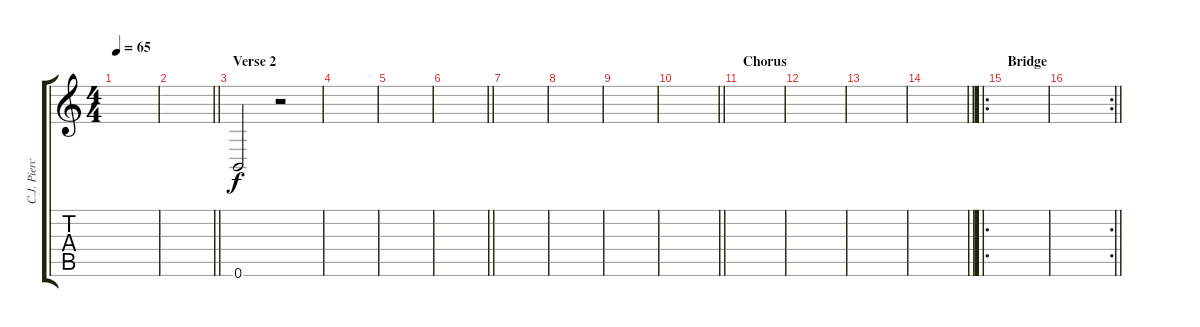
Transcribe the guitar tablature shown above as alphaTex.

\track ("C.J. Pierce | Gtr. 3" "C.J. Pierc") {instrument overdrivenguitar}
\staff {score tabs}
\tuning (Db4 Ab3 E3 B2 Gb2 B1) {hide}
\ts (4 4)
\tempo 65
\clef g2
\ks c
|
\barLineRight lightlight
|
\section ("" "Verse 2")
0.6.2 r.2 |
|
|
\barLineRight lightlight
|
|
|
|
\barLineRight lightlight
|
\section ("" "Chorus")
|
|
|
\barLineRight lightlight
|
\ro
\section ("" "Bridge")
|
\rc 2
\barLineRight lightlight
